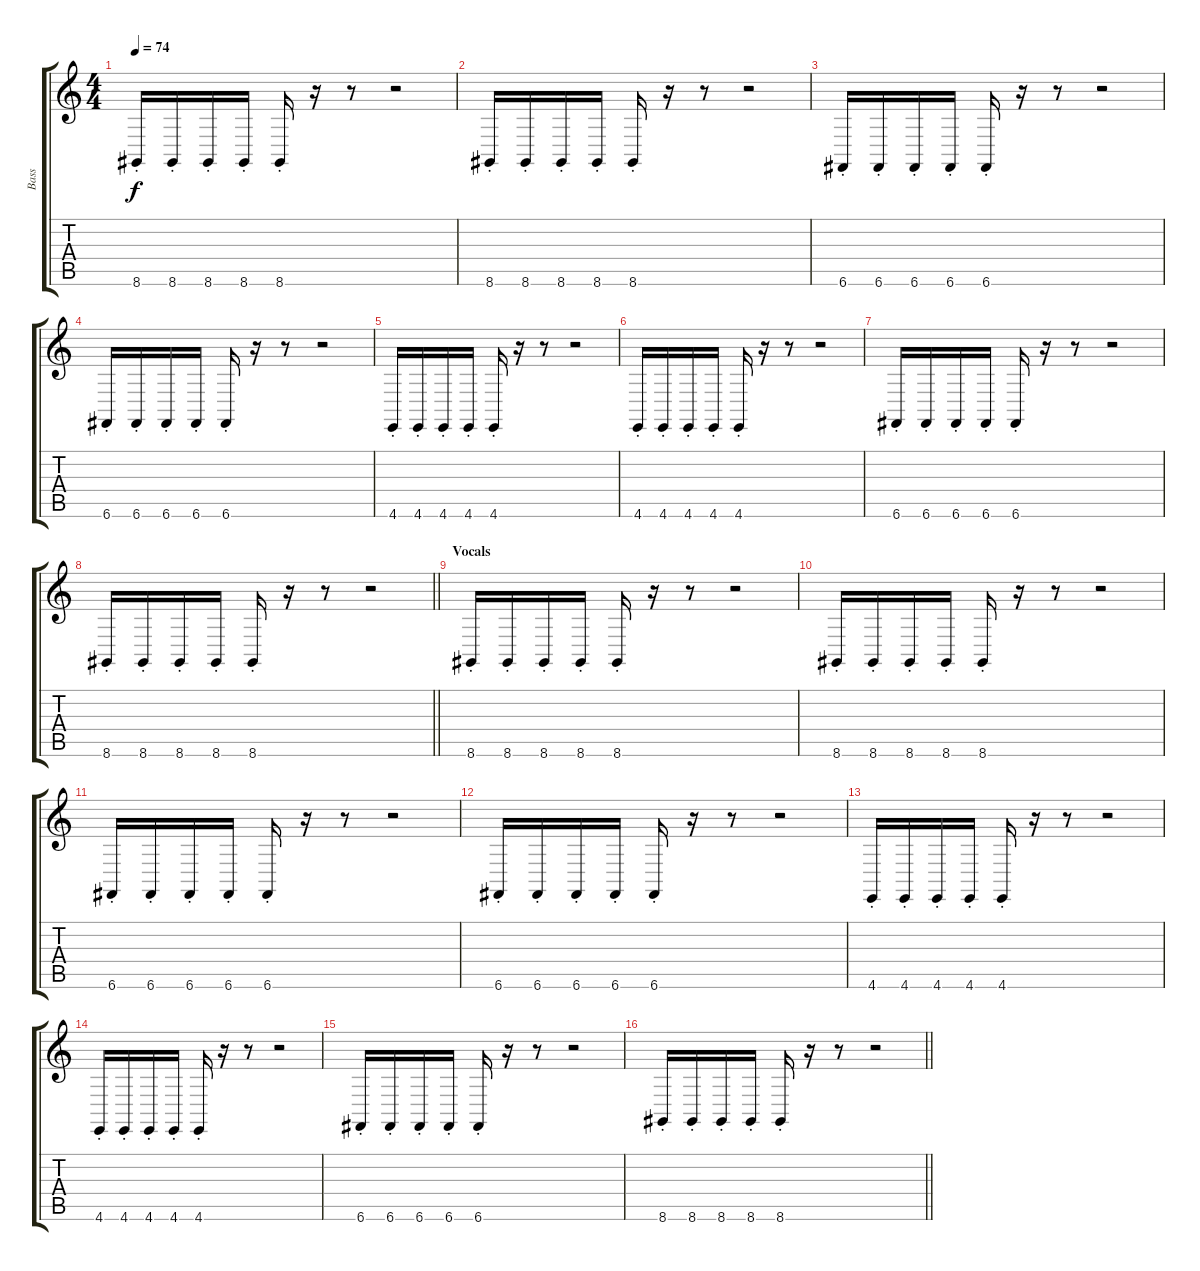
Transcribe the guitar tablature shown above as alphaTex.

\track ("Bass" "Bass") {instrument lead8bassandlead}
\staff {score tabs}
\tuning (D4 A3 F3 C3 G2 C2) {hide}
\ts (4 4)
\section ("" "")
\tempo 74
\clef g2
\ks c
8.6{st}.16{dy f} 8.6{st}.16 8.6{st}.16 8.6{st}.16 8.6{st}.16 r.16 r.8 r.2 |
8.6{st}.16 8.6{st}.16 8.6{st}.16 8.6{st}.16 8.6{st}.16 r.16 r.8 r.2 |
6.6{st}.16 6.6{st}.16 6.6{st}.16 6.6{st}.16 6.6{st}.16 r.16 r.8 r.2 |
6.6{st}.16 6.6{st}.16 6.6{st}.16 6.6{st}.16 6.6{st}.16 r.16 r.8 r.2 |
4.6{st}.16 4.6{st}.16 4.6{st}.16 4.6{st}.16 4.6{st}.16 r.16 r.8 r.2 |
4.6{st}.16 4.6{st}.16 4.6{st}.16 4.6{st}.16 4.6{st}.16 r.16 r.8 r.2 |
6.6{st}.16 6.6{st}.16 6.6{st}.16 6.6{st}.16 6.6{st}.16 r.16 r.8 r.2 |
\barLineRight lightlight
8.6{st}.16 8.6{st}.16 8.6{st}.16 8.6{st}.16 8.6{st}.16 r.16 r.8 r.2 |
\section ("" "Vocals")
8.6{st}.16 8.6{st}.16 8.6{st}.16 8.6{st}.16 8.6{st}.16 r.16 r.8 r.2 |
8.6{st}.16 8.6{st}.16 8.6{st}.16 8.6{st}.16 8.6{st}.16 r.16 r.8 r.2 |
6.6{st}.16 6.6{st}.16 6.6{st}.16 6.6{st}.16 6.6{st}.16 r.16 r.8 r.2 |
6.6{st}.16 6.6{st}.16 6.6{st}.16 6.6{st}.16 6.6{st}.16 r.16 r.8 r.2 |
4.6{st}.16 4.6{st}.16 4.6{st}.16 4.6{st}.16 4.6{st}.16 r.16 r.8 r.2 |
4.6{st}.16 4.6{st}.16 4.6{st}.16 4.6{st}.16 4.6{st}.16 r.16 r.8 r.2 |
6.6{st}.16 6.6{st}.16 6.6{st}.16 6.6{st}.16 6.6{st}.16 r.16 r.8 r.2 |
\barLineRight lightlight
8.6{st}.16 8.6{st}.16 8.6{st}.16 8.6{st}.16 8.6{st}.16 r.16 r.8 r.2
